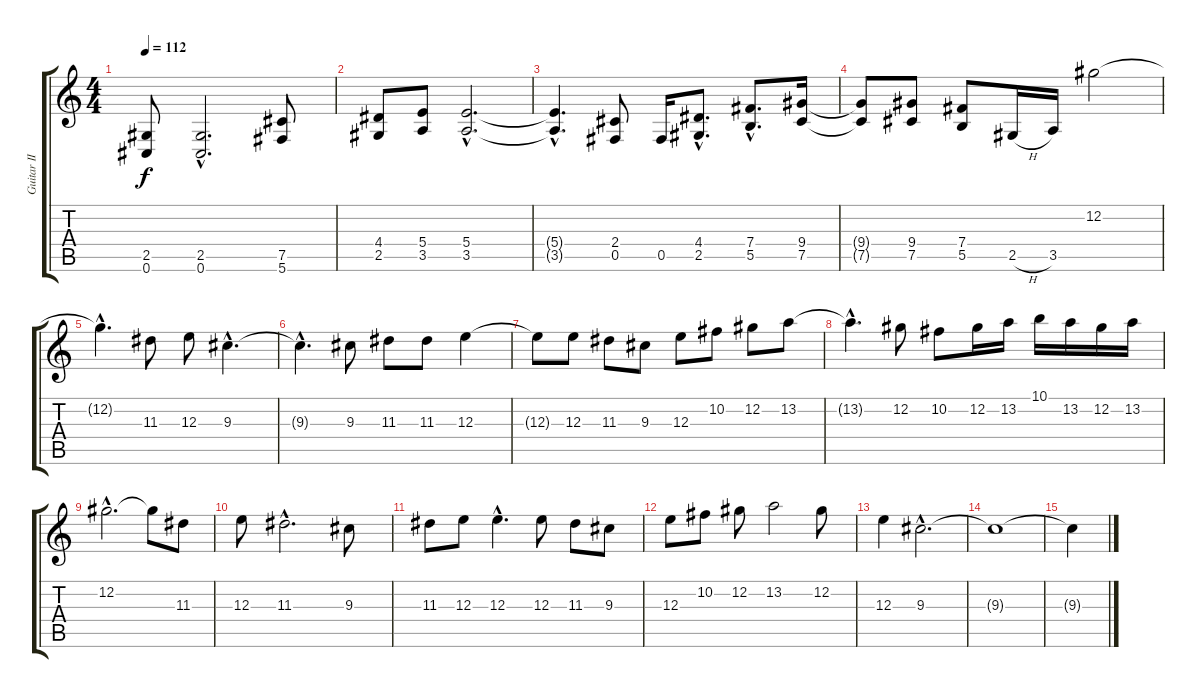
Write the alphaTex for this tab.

\track ("Guitar II [Henriksson]" "Guitar II ") {instrument distortionguitar}
\staff {score tabs}
\tuning (Db4 Ab3 E3 B2 Gb2 Db2) {hide}
\ts (4 4)
\tempo 112
\clef g2
\ks c
(2.5{t} 0.6{t}).8{dy f} (2.5{hac} 0.6{hac}).2{d} (7.5 5.6).8 |
(4.4 2.5).8 (5.4 3.5).8 (5.4{hac} 3.5{hac}).2{d} |
(5.4{hac t} 3.5{hac t}).4{d} (2.4 0.5).8 0.5.16 (4.4{hac} 2.5{hac}).8{d} (7.4{hac} 5.5{hac}).8{d} (9.4 7.5).16 |
(9.4{t} 7.5{t}).8 (9.4 7.5).8 (7.4 5.5).8 2.5{h}.16 3.5.16 12.2.2 |
12.2{hac t}.4{d} 11.3.8 12.3.8 9.3{hac}.4{d} |
9.3{hac t}.4{d} 9.3.8 11.3.8 11.3.8 12.3.4 |
12.3{t}.8 12.3.8 11.3.8 9.3.8 12.3.8 10.2.8 12.2.8 13.2.8 |
13.2{hac t}.4{d} 12.2.8 10.2.8 12.2.16 13.2.16 10.1.16 13.2.16 12.2.16 13.2.16 |
12.2{hac}.2{d} 12.2{t}.8 11.3.8 |
12.3.8 11.3{hac}.2{d} 9.3.8 |
11.3.8 12.3.8 12.3{hac}.4{d} 12.3.8 11.3.8 9.3.8 |
12.3.8 10.2.8 12.2.8 13.2.2 12.2.8 |
12.3.4 9.3{hac}.2{d} |
9.3{t}.1 |
9.3{t}.4
